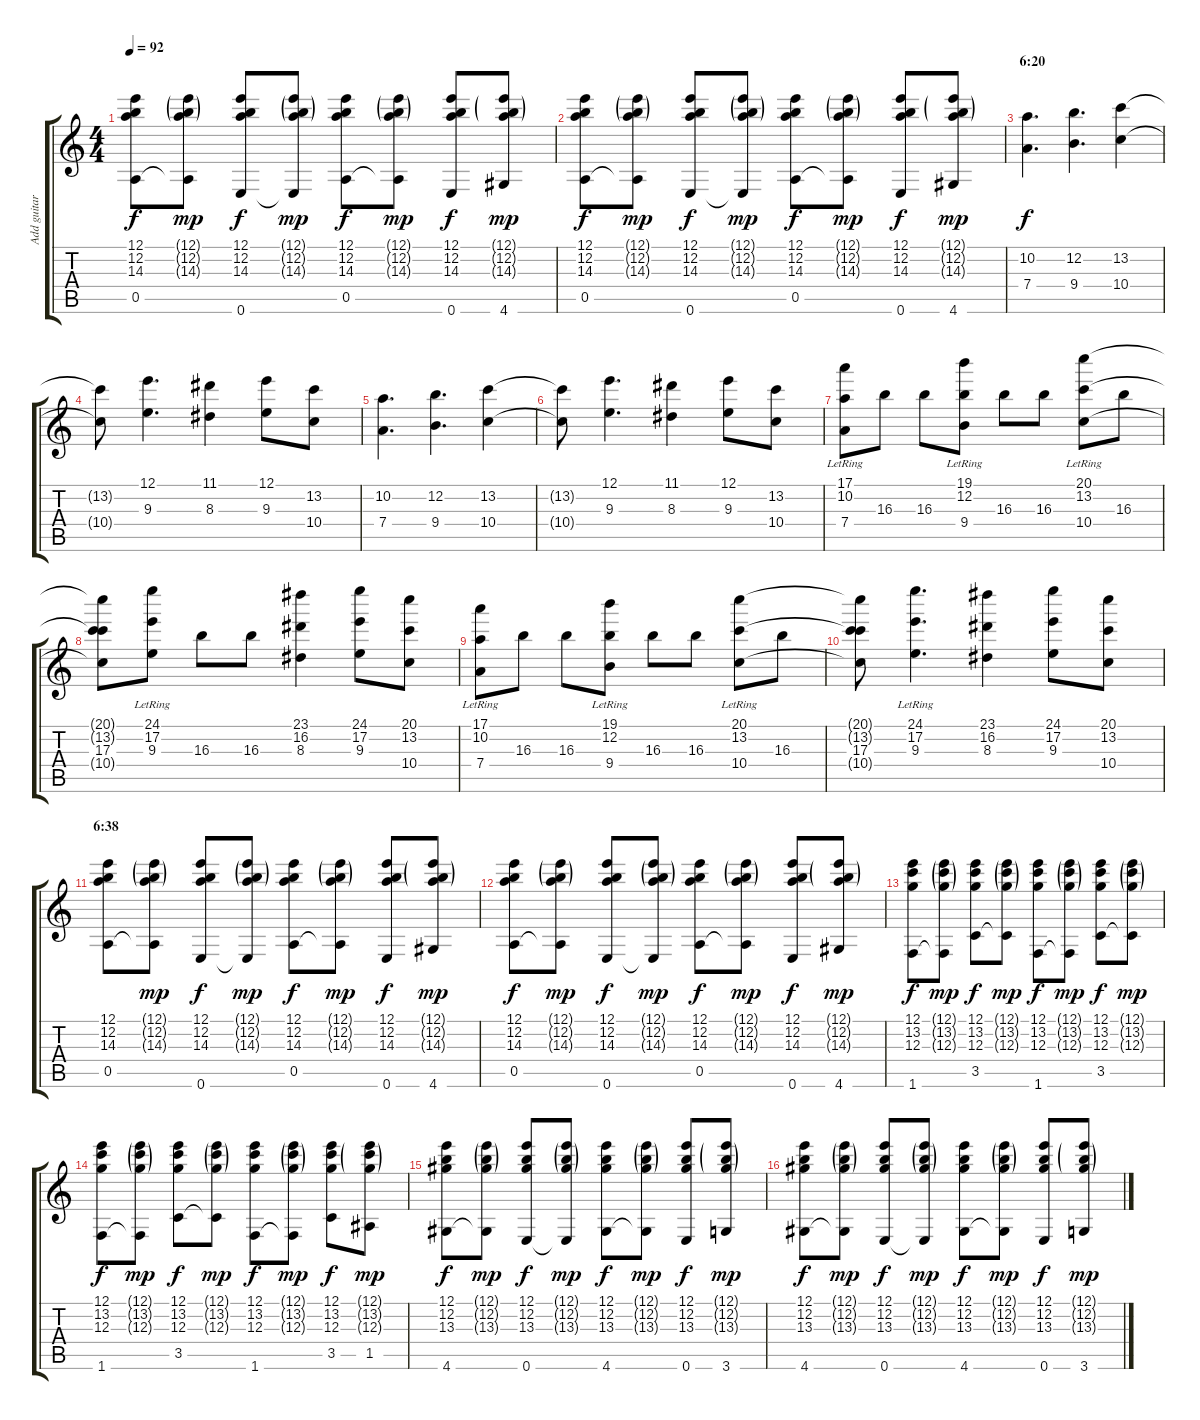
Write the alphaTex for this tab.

\track ("Add guitar 1" "Add guitar") {instrument overdrivenguitar}
\staff {score tabs}
\tuning (E4 B3 G3 D3 A2 E2) {hide}
\ts (4 4)
\tempo 92
\clef g2
\ks c
(12.1 12.2 14.3 0.5).8{dy f volume 14 balance 8 instrument electricgrandpiano} (12.1{g} 12.2{g} 14.3{g} 0.5{t}).8{dy mp} (12.1 12.2 14.3 0.6).8{dy f} (12.1{g} 12.2{g} 14.3{g} 0.6{t}).8{dy mp} (12.1 12.2 14.3 0.5).8{dy f} (12.1{g} 12.2{g} 14.3{g} 0.5{t}).8{dy mp} (12.1 12.2 14.3 0.6).8{dy f} (12.1{g} 12.2{g} 14.3{g} 4.6).8{dy mp} |
(12.1 12.2 14.3 0.5).8{dy f volume 14 balance 8 instrument electricgrandpiano} (12.1{g} 12.2{g} 14.3{g} 0.5{t}).8{dy mp} (12.1 12.2 14.3 0.6).8{dy f} (12.1{g} 12.2{g} 14.3{g} 0.6{t}).8{dy mp} (12.1 12.2 14.3 0.5).8{dy f} (12.1{g} 12.2{g} 14.3{g} 0.5{t}).8{dy mp} (12.1 12.2 14.3 0.6).8{dy f} (12.1{g} 12.2{g} 14.3{g} 4.6).8{dy mp} |
\section ("" "6:20")
(10.2 7.4).4{d dy f volume 14 balance 8 instrument electricgrandpiano} (12.2 9.4).4{d} (13.2 10.4).4 |
(13.2{t} 10.4{t}).8 (12.1 9.3).4{d} (11.1 8.3).4 (12.1 9.3).8 (13.2 10.4).8 |
(10.2 7.4).4{d volume 14 balance 8 instrument electricgrandpiano} (12.2 9.4).4{d} (13.2 10.4).4 |
(13.2{t} 10.4{t}).8 (12.1 9.3).4{d} (11.1 8.3).4 (12.1 9.3).8 (13.2 10.4).8 |
(17.1{lr} 10.2{lr} 7.4{lr}).8{volume 14 balance 8 instrument electricgrandpiano} 16.3.8 16.3.8 (19.1{lr} 12.2{lr} 9.4{lr}).8 16.3.8 16.3.8 (20.1{lr} 13.2{lr} 10.4{lr}).8 16.3.8 |
(20.1{t} 13.2{t} 17.3 10.4{t}).8 (24.1{lr} 17.2{lr} 9.3).8 16.3.8 16.3.8 (23.1 16.2 8.3).4 (24.1 17.2 9.3).8 (20.1 13.2 10.4).8 |
(17.1{lr} 10.2{lr} 7.4{lr}).8{volume 14 balance 8 instrument electricgrandpiano} 16.3.8 16.3.8 (19.1{lr} 12.2{lr} 9.4{lr}).8 16.3.8 16.3.8 (20.1{lr} 13.2{lr} 10.4{lr}).8 16.3.8 |
(20.1{t} 13.2{t} 17.3 10.4{t}).8 (24.1{lr} 17.2{lr} 9.3).4{d} (23.1 16.2 8.3).4 (24.1 17.2 9.3).8 (20.1 13.2 10.4).8 |
\section ("" "6:38")
(12.1 12.2 14.3 0.5).8{volume 14 balance 8 instrument electricgrandpiano} (12.1{g} 12.2{g} 14.3{g} 0.5{t}).8{dy mp} (12.1 12.2 14.3 0.6).8{dy f} (12.1{g} 12.2{g} 14.3{g} 0.6{t}).8{dy mp} (12.1 12.2 14.3 0.5).8{dy f} (12.1{g} 12.2{g} 14.3{g} 0.5{t}).8{dy mp} (12.1 12.2 14.3 0.6).8{dy f} (12.1{g} 12.2{g} 14.3{g} 4.6).8{dy mp} |
(12.1 12.2 14.3 0.5).8{dy f volume 14 balance 8 instrument electricgrandpiano} (12.1{g} 12.2{g} 14.3{g} 0.5{t}).8{dy mp} (12.1 12.2 14.3 0.6).8{dy f} (12.1{g} 12.2{g} 14.3{g} 0.6{t}).8{dy mp} (12.1 12.2 14.3 0.5).8{dy f} (12.1{g} 12.2{g} 14.3{g} 0.5{t}).8{dy mp} (12.1 12.2 14.3 0.6).8{dy f} (12.1{g} 12.2{g} 14.3{g} 4.6).8{dy mp} |
(12.1 13.2 12.3 1.6).8{dy f volume 14 balance 8 instrument electricgrandpiano} (12.1{g} 13.2{g} 12.3{g} 1.6{t}).8{dy mp} (12.1 13.2 12.3 3.5).8{dy f} (12.1{g} 13.2{g} 12.3{g} 3.5{t}).8{dy mp} (12.1 13.2 12.3 1.6).8{dy f} (12.1{g} 13.2{g} 12.3{g} 1.6{t}).8{dy mp} (12.1 13.2 12.3 3.5).8{dy f} (12.1{g} 13.2{g} 12.3{g} 3.5{t}).8{dy mp} |
(12.1 13.2 12.3 1.6).8{dy f volume 14 balance 8 instrument electricgrandpiano} (12.1{g} 13.2{g} 12.3{g} 1.6{t}).8{dy mp} (12.1 13.2 12.3 3.5).8{dy f} (12.1{g} 13.2{g} 12.3{g} 3.5{t}).8{dy mp} (12.1 13.2 12.3 1.6).8{dy f} (12.1{g} 13.2{g} 12.3{g} 1.6{t}).8{dy mp} (12.1 13.2 12.3 3.5).8{dy f} (12.1{g} 13.2{g} 12.3{g} 1.5).8{dy mp} |
(12.1 12.2 13.3 4.6).8{dy f volume 14 balance 8 instrument electricgrandpiano} (12.1{g} 12.2{g} 13.3{g} 4.6{t}).8{dy mp} (12.1 12.2 13.3 0.6).8{dy f} (12.1{g} 12.2{g} 13.3{g} 0.6{t}).8{dy mp} (12.1 12.2 13.3 4.6).8{dy f} (12.1{g} 12.2{g} 13.3{g} 4.6{t}).8{dy mp} (12.1 12.2 13.3 0.6).8{dy f} (12.1{g} 12.2{g} 13.3{g} 3.6).8{dy mp} |
(12.1 12.2 13.3 4.6).8{dy f volume 14 balance 8 instrument electricgrandpiano} (12.1{g} 12.2{g} 13.3{g} 4.6{t}).8{dy mp} (12.1 12.2 13.3 0.6).8{dy f} (12.1{g} 12.2{g} 13.3{g} 0.6{t}).8{dy mp} (12.1 12.2 13.3 4.6).8{dy f} (12.1{g} 12.2{g} 13.3{g} 4.6{t}).8{dy mp} (12.1 12.2 13.3 0.6).8{dy f} (12.1{g} 12.2{g} 13.3{g} 3.6).8{dy mp}
